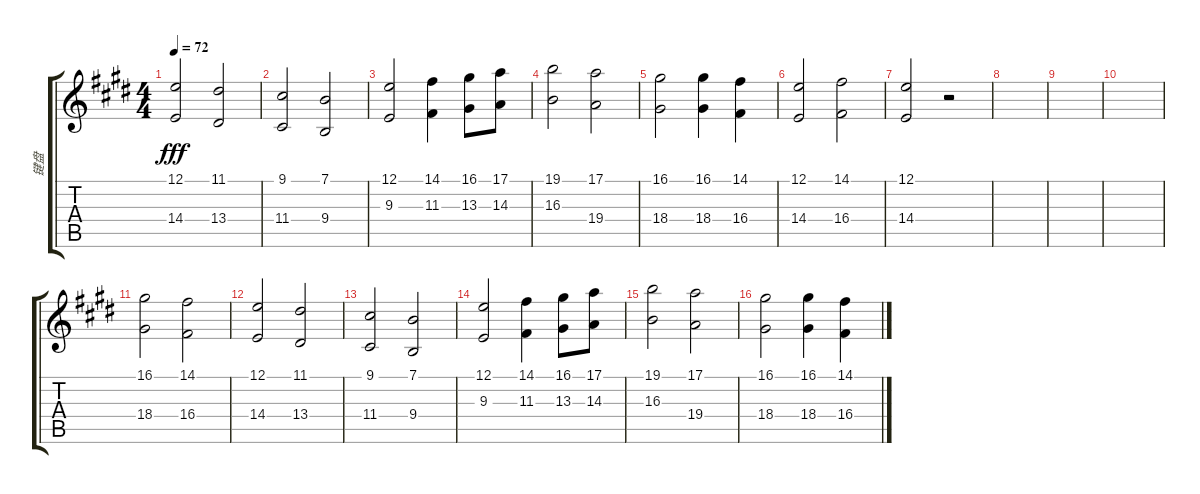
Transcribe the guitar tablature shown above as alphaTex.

\track ("键盘" "键盘") {instrument stringensemble2}
\staff {score tabs}
\tuning (E4 B3 G3 D3 A2 E2) {hide}
\ts (4 4)
\tempo 72
\clef g2
\ks e
(12.1 14.4).2{dy fff} (11.1 13.4).2 |
(9.1 11.4).2 (7.1 9.4).2 |
(12.1 9.3).2 (14.1 11.3).4 (16.1 13.3).8 (17.1 14.3).8 |
(19.1 16.3).2 (17.1 19.4).2 |
(16.1 18.4).2 (16.1 18.4).4 (14.1 16.4).4 |
(12.1 14.4).2 (14.1 16.4).2 |
(12.1 14.4).2 r.2 |
|
|
|
(16.1 18.4).2 (14.1 16.4).2 |
(12.1 14.4).2 (11.1 13.4).2 |
(9.1 11.4).2 (7.1 9.4).2 |
(12.1 9.3).2 (14.1 11.3).4 (16.1 13.3).8 (17.1 14.3).8 |
(19.1 16.3).2 (17.1 19.4).2 |
(16.1 18.4).2 (16.1 18.4).4 (14.1 16.4).4
